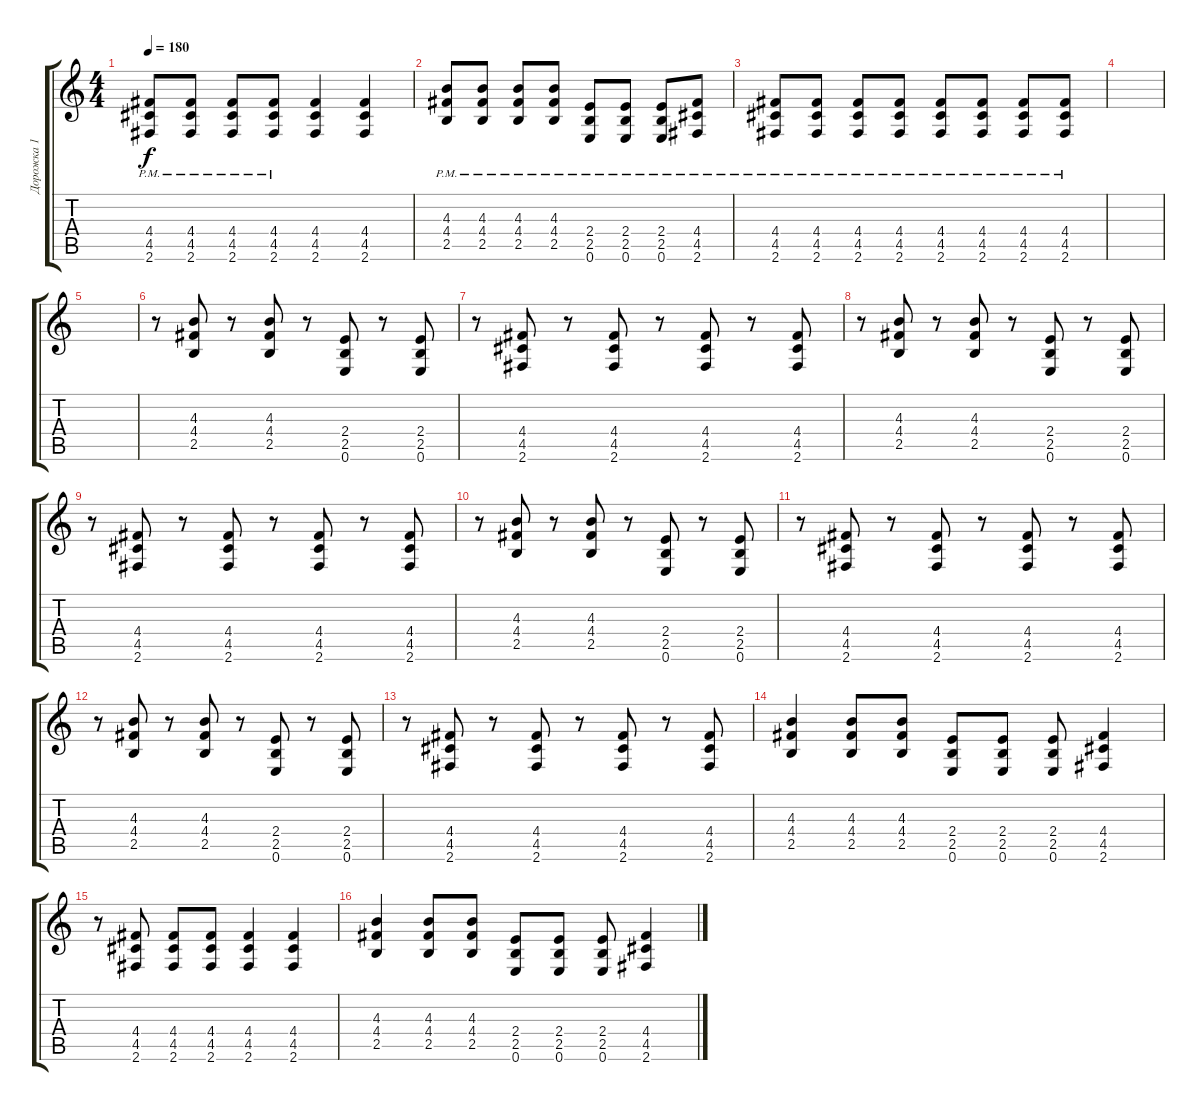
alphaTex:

\track ("Дорожка 1" "Дорожка 1") {instrument distortionguitar}
\staff {score tabs}
\tuning (E4 B3 G3 D3 A2 E2) {hide}
\ts (4 4)
\tempo 180
\clef g2
\ks c
(4.4{pm} 4.5{pm} 2.6{pm}).8{dy f} (4.4{pm} 4.5{pm} 2.6{pm}).8 (4.4{pm} 4.5{pm} 2.6{pm}).8 (4.4{pm} 4.5{pm} 2.6{pm}).8 (4.4 4.5 2.6).4 (4.4 4.5 2.6).4 |
(4.3{pm} 4.4{pm} 2.5{pm}).8 (4.3{pm} 4.4{pm} 2.5{pm}).8 (4.3{pm} 4.4{pm} 2.5{pm}).8 (4.3{pm} 4.4{pm} 2.5{pm}).8 (2.4{pm} 2.5{pm} 0.6{pm}).8 (2.4{pm} 2.5{pm} 0.6{pm}).8 (2.4{pm} 2.5{pm} 0.6{pm}).8 (4.4{pm} 4.5{pm} 2.6{pm}).8 |
(4.4{pm} 4.5{pm} 2.6{pm}).8 (4.4{pm} 4.5{pm} 2.6{pm}).8 (4.4{pm} 4.5{pm} 2.6{pm}).8 (4.4{pm} 4.5{pm} 2.6{pm}).8 (4.4{pm} 4.5{pm} 2.6{pm}).8 (4.4{pm} 4.5{pm} 2.6{pm}).8 (4.4{pm} 4.5{pm} 2.6{pm}).8 (4.4{pm} 4.5{pm} 2.6{pm}).8 |
|
|
r.8 (4.3 4.4 2.5).8 r.8 (4.3 4.4 2.5).8 r.8 (2.4 2.5 0.6).8 r.8 (2.4 2.5 0.6).8 |
r.8 (4.4 4.5 2.6).8 r.8 (4.4 4.5 2.6).8 r.8 (4.4 4.5 2.6).8 r.8 (4.4 4.5 2.6).8 |
r.8 (4.3 4.4 2.5).8 r.8 (4.3 4.4 2.5).8 r.8 (2.4 2.5 0.6).8 r.8 (2.4 2.5 0.6).8 |
r.8 (4.4 4.5 2.6).8 r.8 (4.4 4.5 2.6).8 r.8 (4.4 4.5 2.6).8 r.8 (4.4 4.5 2.6).8 |
r.8 (4.3 4.4 2.5).8 r.8 (4.3 4.4 2.5).8 r.8 (2.4 2.5 0.6).8 r.8 (2.4 2.5 0.6).8 |
r.8 (4.4 4.5 2.6).8 r.8 (4.4 4.5 2.6).8 r.8 (4.4 4.5 2.6).8 r.8 (4.4 4.5 2.6).8 |
r.8 (4.3 4.4 2.5).8 r.8 (4.3 4.4 2.5).8 r.8 (2.4 2.5 0.6).8 r.8 (2.4 2.5 0.6).8 |
r.8 (4.4 4.5 2.6).8 r.8 (4.4 4.5 2.6).8 r.8 (4.4 4.5 2.6).8 r.8 (4.4 4.5 2.6).8 |
(4.3 4.4 2.5).4 (4.3 4.4 2.5).8 (4.3 4.4 2.5).8 (2.4 2.5 0.6).8 (2.4 2.5 0.6).8 (2.4 2.5 0.6).8 (4.4 4.5 2.6).4 |
r.8 (4.4 4.5 2.6).8 (4.4 4.5 2.6).8 (4.4 4.5 2.6).8 (4.4 4.5 2.6).4 (4.4 4.5 2.6).4 |
(4.3 4.4 2.5).4 (4.3 4.4 2.5).8 (4.3 4.4 2.5).8 (2.4 2.5 0.6).8 (2.4 2.5 0.6).8 (2.4 2.5 0.6).8 (4.4 4.5 2.6).4
